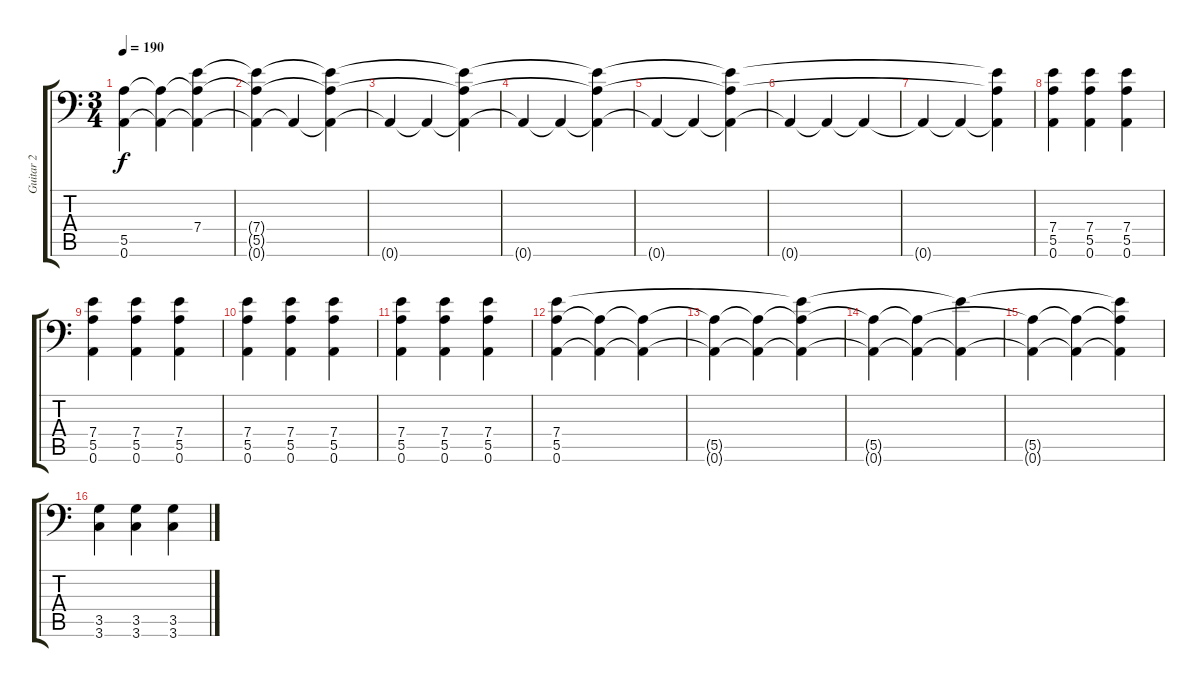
\track ("Guitar 2" "Guitar 2") {instrument distortionguitar}
\staff {score tabs}
\tuning (B3 Gb3 D3 A2 E2 A1) {hide}
\ts (3 4)
\tempo 190
\clef f4
\ks c
(5.5{t} 0.6{t}).4{dy f} (5.5{t} 0.6{t}).4 (7.4{t} 5.5{t} 0.6{t}).4 |
(7.4{t} 5.5{t} 0.6{t}).4 0.6{t}.4 (7.4{t} 5.5{t} 0.6{t}).4 |
0.6{t}.4 0.6{t}.4 (7.4{t} 5.5{t} 0.6{t}).4 |
0.6{t}.4 0.6{t}.4 (7.4{t} 5.5{t} 0.6{t}).4 |
0.6{t}.4 0.6{t}.4 (7.4{t} 5.5{t} 0.6{t}).4 |
0.6{t}.4 0.6{t}.4 0.6{t}.4 |
0.6{t}.4 0.6{t}.4 (7.4{t} 5.5{t} 0.6{t}).4 |
(7.4 5.5 0.6).4{volume 11} (7.4 5.5 0.6).4 (7.4 5.5 0.6).4 |
(7.4 5.5 0.6).4 (7.4 5.5 0.6).4 (7.4 5.5 0.6).4 |
(7.4 5.5 0.6).4 (7.4 5.5 0.6).4 (7.4 5.5 0.6).4 |
(7.4 5.5 0.6).4 (7.4 5.5 0.6).4 (7.4 5.5 0.6).4 |
(7.4 5.5 0.6).4{volume 11 instrument distortionguitar} (5.5{t} 0.6{t}).4 (5.5{t} 0.6{t}).4 |
(5.5{t} 0.6{t}).4 (5.5{t} 0.6{t}).4 (7.4{t} 5.5{t} 0.6{t}).4 |
(5.5{t} 0.6{t}).4 (5.5{t} 0.6{t}).4 (7.4{t} 0.6{t}).4 |
(5.5{t} 0.6{t}).4 (5.5{t} 0.6{t}).4 (7.4{t} 5.5{t} 0.6{t}).4 |
(3.5 3.6).4 (3.5 3.6).4 (3.5 3.6).4
